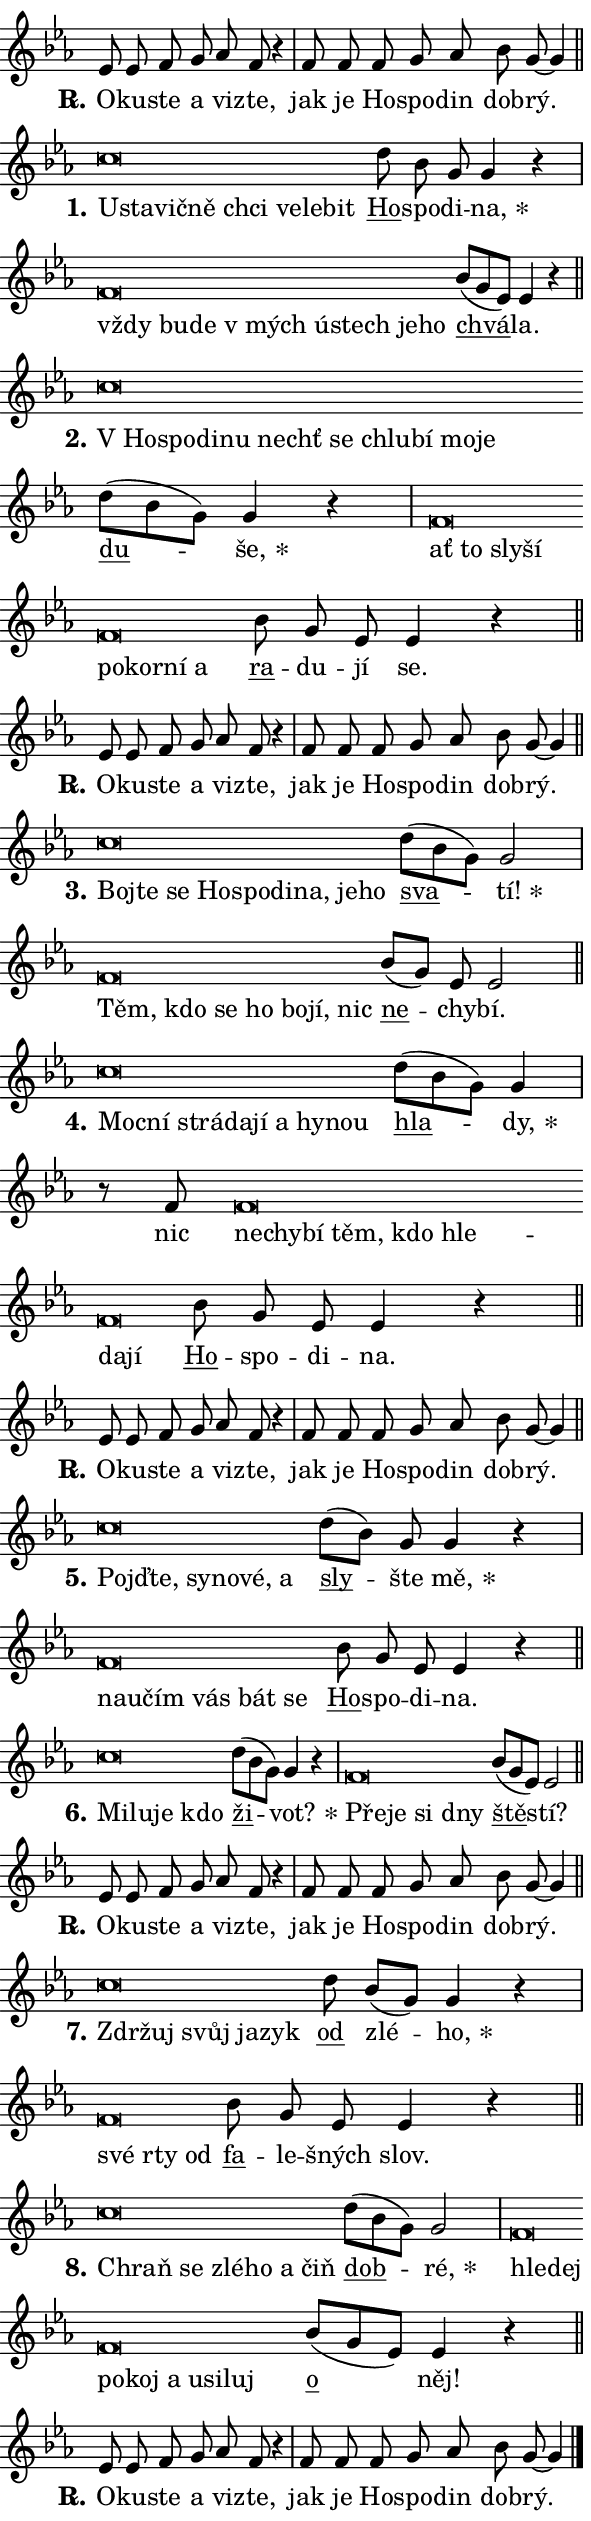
\version "2.24.0"
\header { tagline = "" }
\paper {
  indent = 0\cm
  top-margin = 0\cm
  right-margin = 0.13\cm % to fit lyric hyphens
  bottom-margin = 0\cm
  left-margin = 0\cm
  paper-width = 10\cm
  page-breaking = #ly:one-page-breaking
  system-system-spacing.basic-distance = #11
  score-system-spacing.basic-distance = #11
  ragged-last = ##f
}


%% Author: Thomas Morley
%% https://lists.gnu.org/archive/html/lilypond-user/2020-05/msg00002.html
#(define (line-position grob)
"Returns position of @var[grob} in current system:
   @code{'start}, if at first time-step
   @code{'end}, if at last time-step
   @code{'middle} otherwise
"
  (let* ((col (ly:item-get-column grob))
         (ln (ly:grob-object col 'left-neighbor))
         (rn (ly:grob-object col 'right-neighbor))
         (col-to-check-left (if (ly:grob? ln) ln col))
         (col-to-check-right (if (ly:grob? rn) rn col))
         (break-dir-left
           (and
             (ly:grob-property col-to-check-left 'non-musical #f)
             (ly:item-break-dir col-to-check-left)))
         (break-dir-right
           (and
             (ly:grob-property col-to-check-right 'non-musical #f)
             (ly:item-break-dir col-to-check-right))))
        (cond ((eqv? 1 break-dir-left) 'start)
              ((eqv? -1 break-dir-right) 'end)
              (else 'middle))))

#(define (tranparent-at-line-position vctor)
  (lambda (grob)
  "Relying on @code{line-position} select the relevant enry from @var{vctor}.
Used to determine transparency,"
    (case (line-position grob)
      ((end) (not (vector-ref vctor 0)))
      ((middle) (not (vector-ref vctor 1)))
      ((start) (not (vector-ref vctor 2))))))

noteHeadBreakVisibility =
#(define-music-function (break-visibility)(vector?)
"Makes @code{NoteHead}s transparent relying on @var{break-visibility}"
#{
  \override NoteHead.transparent =
    #(tranparent-at-line-position break-visibility)
#})

#(define delete-ledgers-for-transparent-note-heads
  (lambda (grob)
    "Reads whether a @code{NoteHead} is transparent.
If so this @code{NoteHead} is removed from @code{'note-heads} from
@var{grob}, which is supposed to be @code{LedgerLineSpanner}.
As a result ledgers are not printed for this @code{NoteHead}"
    (let* ((nhds-array (ly:grob-object grob 'note-heads))
           (nhds-list
             (if (ly:grob-array? nhds-array)
                 (ly:grob-array->list nhds-array)
                 '()))
           ;; Relies on the transparent-property being done before
           ;; Staff.LedgerLineSpanner.after-line-breaking is executed.
           ;; This is fragile ...
           (to-keep
             (remove
               (lambda (nhd)
                 (ly:grob-property nhd 'transparent #f))
               nhds-list)))
      ;; TODO find a better method to iterate over grob-arrays, similiar
      ;; to filter/remove etc for lists
      ;; For now rebuilt from scratch
      (set! (ly:grob-object grob 'note-heads)  '())
      (for-each
        (lambda (nhd)
          (ly:pointer-group-interface::add-grob grob 'note-heads nhd))
        to-keep))))

squashNotes = {
  \override NoteHead.X-extent = #'(-0.2 . 0.2)
  \override NoteHead.Y-extent = #'(-0.75 . 0)
  \override NoteHead.stencil =
    #(lambda (grob)
       (let ((pos (ly:grob-property grob 'staff-position)))
         (begin
           (if (< pos -7) (display "ERROR: Lower brevis then expected\n") (display ""))
           (if (<= pos -6) ly:text-interface::print ly:note-head::print))))
}
unSquashNotes = {
  \revert NoteHead.X-extent
  \revert NoteHead.Y-extent
  \revert NoteHead.stencil
}

hideNotes = \noteHeadBreakVisibility #begin-of-line-visible
unHideNotes = \noteHeadBreakVisibility #all-visible

% work-around for resetting accidentals
% https://lilypond.org/doc/v2.23/Documentation/notation/displaying-rhythms#unmetered-music
cadenzaMeasure = {
  \cadenzaOff
  \partial 1024 s1024
  \cadenzaOn
}

#(define-markup-command (accent layout props text) (markup?)
  "Underline accented syllable"
  (interpret-markup layout props
    #{\markup \override #'(offset . 4.3) \underline { #text }#}))

responsum = \markup \concat {
  "R" \hspace #-1.05 \path #0.1 #'((moveto 0 0.07) (lineto 0.9 0.8)) \hspace #0.05 "."
}

spaceSize = #0.6828661417322834 % exact space size for TeX Gyre Schola

\layout {
  \context {
    \Staff
    \remove "Time_signature_engraver"
    \override LedgerLineSpanner.after-line-breaking = #delete-ledgers-for-transparent-note-heads
  }
  \context {
    \Lyrics {
      \override LyricSpace.minimum-distance = \spaceSize
      \override LyricText.font-name = #"TeX Gyre Schola"
      \override LyricText.font-size = 1
      \override StanzaNumber.font-name = #"TeX Gyre Schola Bold"
      \override StanzaNumber.font-size = 1
    }
  }
  \context {
    \Score 
    \override NoteHead.text =
      #(lambda (grob) 
        (let ((pos (ly:grob-property grob 'staff-position)))
          #{\markup {
            \combine
              \halign #-0.55 \raise #(if (= pos -6) 0 0.5) \override #'(thickness . 2) \draw-line #'(3.2 . 0)
              \musicglyph "noteheads.sM1"
          }#}))
  }
}

% magnetic-lyrics.ily
%
%   written by
%     Jean Abou Samra <jean@abou-samra.fr>
%     Werner Lemberg <wl@gnu.org>
%
%   adapted by
%     Jiri Hon <jiri.hon@gmail.com>
%
% Version 2022-Apr-15

% https://www.mail-archive.com/lilypond-user@gnu.org/msg149350.html

#(define (Left_hyphen_pointer_engraver context)
   "Collect syllable-hyphen-syllable occurrences in lyrics and store
them in properties.  This engraver only looks to the left.  For
example, if the lyrics input is @code{foo -- bar}, it does the
following.

@itemize @bullet
@item
Set the @code{text} property of the @code{LyricHyphen} grob between
@q{foo} and @q{bar} to @code{foo}.

@item
Set the @code{left-hyphen} property of the @code{LyricText} grob with
text @q{foo} to the @code{LyricHyphen} grob between @q{foo} and
@q{bar}.
@end itemize

Use this auxiliary engraver in combination with the
@code{lyric-@/text::@/apply-@/magnetic-@/offset!} hook."
   (let ((hyphen #f)
         (text #f))
     (make-engraver
      (acknowledgers
       ((lyric-syllable-interface engraver grob source-engraver)
        (set! text grob)))
      (end-acknowledgers
       ((lyric-hyphen-interface engraver grob source-engraver)
        ;(when (not (grob::has-interface grob 'lyric-space-interface))
          (set! hyphen grob)));)
      ((stop-translation-timestep engraver)
       (when (and text hyphen)
         (ly:grob-set-object! text 'left-hyphen hyphen))
       (set! text #f)
       (set! hyphen #f)))))

#(define (lyric-text::apply-magnetic-offset! grob)
   "If the space between two syllables is less than the value in
property @code{LyricText@/.details@/.squash-threshold}, move the right
syllable to the left so that it gets concatenated with the left
syllable.

Use this function as a hook for
@code{LyricText@/.after-@/line-@/breaking} if the
@code{Left_@/hyphen_@/pointer_@/engraver} is active."
   (let ((hyphen (ly:grob-object grob 'left-hyphen #f)))
     (when hyphen
       (let ((left-text (ly:spanner-bound hyphen LEFT)))
         (when (grob::has-interface left-text 'lyric-syllable-interface)
           (let* ((common (ly:grob-common-refpoint grob left-text X))
                  (this-x-ext (ly:grob-extent grob common X))
                  (left-x-ext
                   (begin
                     ;; Trigger magnetism for left-text.
                     (ly:grob-property left-text 'after-line-breaking)
                     (ly:grob-extent left-text common X)))
                  ;; `delta` is the gap width between two syllables.
                  (delta (- (interval-start this-x-ext)
                            (interval-end left-x-ext)))
                  (details (ly:grob-property grob 'details))
                  (threshold (assoc-get 'squash-threshold details 0.2)))
             (when (< delta threshold)
               (let* (;; We have to manipulate the input text so that
                      ;; ligatures crossing syllable boundaries are not
                      ;; disabled.  For languages based on the Latin
                      ;; script this is essentially a beautification.
                      ;; However, for non-Western scripts it can be a
                      ;; necessity.
                      (lt (ly:grob-property left-text 'text))
                      (rt (ly:grob-property grob 'text))
                      (is-space (grob::has-interface hyphen 'lyric-space-interface))
                      (space (if is-space " " ""))
                      (extra-delta (if is-space spaceSize 0))
                      ;; Append new syllable.
                      (ltrt-space (if (and (string? lt) (string? rt))
                                (string-append lt space rt)
                                (make-concat-markup (list lt space rt))))
                      ;; Right-align `ltrt` to the right side.
                      (ltrt-space-markup (grob-interpret-markup
                               grob
                               (make-translate-markup
                                (cons (interval-length this-x-ext) 0)
                                (make-right-align-markup ltrt-space)))))
                 (begin
                   ;; Don't print `left-text`.
                   (ly:grob-set-property! left-text 'stencil #f)
                   ;; Set text and stencil (which holds all collected
                   ;; syllables so far) and shift it to the left.
                   (ly:grob-set-property! grob 'text ltrt-space)
                   (ly:grob-set-property! grob 'stencil ltrt-space-markup)
                   (ly:grob-translate-axis! grob (- (- delta extra-delta)) X))))))))))


#(define (lyric-hyphen::displace-bounds-first grob)
   ;; Make very sure this callback isn't triggered too early.
   (let ((left (ly:spanner-bound grob LEFT))
         (right (ly:spanner-bound grob RIGHT)))
     (ly:grob-property left 'after-line-breaking)
     (ly:grob-property right 'after-line-breaking)
     (ly:lyric-hyphen::print grob)))

squashThreshold = #0.4

\layout {
  \context {
    \Lyrics
    \consists #Left_hyphen_pointer_engraver
    \override LyricText.after-line-breaking =
      #lyric-text::apply-magnetic-offset!
    \override LyricHyphen.stencil = #lyric-hyphen::displace-bounds-first
    \override LyricText.details.squash-threshold = \squashThreshold
    \override LyricHyphen.minimum-distance = 0
    \override LyricHyphen.minimum-length = \squashThreshold
  }
}

squashText = \override LyricText.details.squash-threshold = 9999
unSquashText = \override LyricText.details.squash-threshold = \squashThreshold

leftText = \override LyricText.self-alignment-X = #LEFT
unLeftText = \revert LyricText.self-alignment-X

starOffset = #(lambda (grob) 
                (let ((x_offset (ly:self-alignment-interface::aligned-on-x-parent grob)))
                  (if (= x_offset 0) 0 (+ x_offset 1.2))))

star = #(define-music-function (syllable)(string?)
"Append star separator at the end of a syllable"
#{
  \once \override LyricText.X-offset = #starOffset
  \lyricmode { \markup {
    #syllable
    \override #'((font-name . "TeX Gyre Schola Bold")) \hspace #0.2 \lower #0.65 \larger "*"
  } }
#})

starAccent = #(define-music-function (syllable)(string?)
"Append star separator at the end of a syllable and make accent"
#{
  \once \override LyricText.X-offset = #starOffset
  \lyricmode { \markup {
    \accent #syllable
    \override #'((font-name . "TeX Gyre Schola Bold")) \hspace #0.2 \lower #0.65 \larger "*"
  } }
#})

breath = #(define-music-function (syllable)(string?)
"Append breathing indicator at the end of a syllable"
#{
  \lyricmode { \markup { #syllable "+" } }
#})

optionalBreath = #(define-music-function (syllable)(string?)
"Append optional breathing indicator at the end of a syllable"
#{
  \lyricmode { \markup { #syllable "(+)" } }
#})


\score {
    <<
        \new Voice = "melody" { \cadenzaOn \key es \major \relative { es'8 es f g as f r4 \cadenzaMeasure \bar "|" f8 f \bar "" f g as \bar "" bes g~ g4 \cadenzaMeasure \bar "||" \break } }
        \new Lyrics \lyricsto "melody" { \lyricmode { \set stanza = \responsum
O -- ku -- ste a vi -- zte, jak je Ho -- spo -- din dob -- rý. } }
    >>
    \layout {}
}

\score {
    <<
        \new Voice = "melody" { \cadenzaOn \key es \major \relative { \squashNotes c''\breve*1/16 \hideNotes \breve*1/16 \bar "" \breve*1/16 \bar "" \breve*1/16 \bar "" \breve*1/16 \bar "" \breve*1/16 \bar "" \breve*1/16 \breve*1/16 \bar "" \unHideNotes \unSquashNotes \bar "" d8 bes g g4 r \cadenzaMeasure \bar "|" \squashNotes f\breve*1/16 \hideNotes \breve*1/16 \bar "" \breve*1/16 \bar "" \breve*1/16 \bar "" \breve*1/16 \bar "" \breve*1/16 \bar "" \breve*1/16 \breve*1/16 \bar "" \unHideNotes \unSquashNotes \bar "" bes8[( g es)] es4 r \cadenzaMeasure \bar "||" \break } }
        \new Lyrics \lyricsto "melody" { \lyricmode { \set stanza = "1."
\leftText U -- \squashText sta -- vič -- ně chci ve -- le -- bit \unLeftText \unSquashText \markup \accent Ho -- spo -- di -- \star na, \leftText vždy \squashText bu -- de "v mých" ú -- stech je -- ho \unLeftText \unSquashText \markup \accent chvá -- la. } }
    >>
    \layout {}
}

\score {
    <<
        \new Voice = "melody" { \cadenzaOn \key es \major \relative { \squashNotes c''\breve*1/16 \hideNotes \breve*1/16 \bar "" \breve*1/16 \bar "" \breve*1/16 \bar "" \breve*1/16 \bar "" \breve*1/16 \bar "" \breve*1/16 \bar "" \breve*1/16 \bar "" \breve*1/16 \breve*1/16 \bar "" \unHideNotes \unSquashNotes \bar "" d8[( bes g)] g4 r \cadenzaMeasure \bar "|" \squashNotes f\breve*1/16 \hideNotes \breve*1/16 \bar "" \breve*1/16 \bar "" \breve*1/16 \bar "" \breve*1/16 \bar "" \breve*1/16 \bar "" \breve*1/16 \breve*1/16 \bar "" \unHideNotes \unSquashNotes \bar "" bes8 g es es4 r \cadenzaMeasure \bar "||" \break } }
        \new Lyrics \lyricsto "melody" { \lyricmode { \set stanza = "2."
\leftText "V Ho" -- \squashText spo -- di -- nu nechť se chlu -- bí mo -- je \unLeftText \unSquashText \markup \accent du -- \star še, \leftText ať \squashText to sly -- ší po -- kor -- ní a \unLeftText \unSquashText \markup \accent ra -- du -- jí se. } }
    >>
    \layout {}
}

\score {
    <<
        \new Voice = "melody" { \cadenzaOn \key es \major \relative { es'8 es f g as f r4 \cadenzaMeasure \bar "|" f8 f \bar "" f g as \bar "" bes g~ g4 \cadenzaMeasure \bar "||" \break } }
        \new Lyrics \lyricsto "melody" { \lyricmode { \set stanza = \responsum
O -- ku -- ste a vi -- zte, jak je Ho -- spo -- din dob -- rý. } }
    >>
    \layout {}
}

\score {
    <<
        \new Voice = "melody" { \cadenzaOn \key es \major \relative { \squashNotes c''\breve*1/16 \hideNotes \breve*1/16 \bar "" \breve*1/16 \bar "" \breve*1/16 \bar "" \breve*1/16 \bar "" \breve*1/16 \bar "" \breve*1/16 \bar "" \breve*1/16 \breve*1/16 \bar "" \unHideNotes \unSquashNotes \bar "" d8[( bes g)] g2 \cadenzaMeasure \bar "|" \squashNotes f\breve*1/16 \hideNotes \breve*1/16 \bar "" \breve*1/16 \bar "" \breve*1/16 \bar "" \breve*1/16 \bar "" \breve*1/16 \breve*1/16 \bar "" \unHideNotes \unSquashNotes \bar "" bes8[( g)] es es2 \cadenzaMeasure \bar "||" \break } }
        \new Lyrics \lyricsto "melody" { \lyricmode { \set stanza = "3."
\leftText Boj -- \squashText te se Ho -- spo -- di -- na, je -- ho \unLeftText \unSquashText \markup \accent sva -- \star tí! \leftText Těm, \squashText kdo se ho bo -- jí, nic \unLeftText \unSquashText \markup \accent ne -- chy -- bí. } }
    >>
    \layout {}
}

\score {
    <<
        \new Voice = "melody" { \cadenzaOn \key es \major \relative { \squashNotes c''\breve*1/16 \hideNotes \breve*1/16 \bar "" \breve*1/16 \bar "" \breve*1/16 \bar "" \breve*1/16 \bar "" \breve*1/16 \bar "" \breve*1/16 \breve*1/16 \bar "" \unHideNotes \unSquashNotes \bar "" d8[( bes g)] g4 \cadenzaMeasure \bar "|" r8 f8 \squashNotes f\breve*1/16 \hideNotes \breve*1/16 \bar "" \breve*1/16 \bar "" \breve*1/16 \bar "" \breve*1/16 \bar "" \breve*1/16 \bar "" \breve*1/16 \breve*1/16 \bar "" \unHideNotes \unSquashNotes \bar "" bes8 g es es4 r \cadenzaMeasure \bar "||" \break } }
        \new Lyrics \lyricsto "melody" { \lyricmode { \set stanza = "4."
\leftText Moc -- \squashText ní strá -- da -- jí a hy -- nou \unLeftText \unSquashText \markup \accent hla -- \star dy, nic \leftText ne -- \squashText chy -- bí těm, kdo hle -- da -- jí \unLeftText \unSquashText \markup \accent Ho -- spo -- di -- na. } }
    >>
    \layout {}
}

\score {
    <<
        \new Voice = "melody" { \cadenzaOn \key es \major \relative { es'8 es f g as f r4 \cadenzaMeasure \bar "|" f8 f \bar "" f g as \bar "" bes g~ g4 \cadenzaMeasure \bar "||" \break } }
        \new Lyrics \lyricsto "melody" { \lyricmode { \set stanza = \responsum
O -- ku -- ste a vi -- zte, jak je Ho -- spo -- din dob -- rý. } }
    >>
    \layout {}
}

\score {
    <<
        \new Voice = "melody" { \cadenzaOn \key es \major \relative { \squashNotes c''\breve*1/16 \hideNotes \breve*1/16 \bar "" \breve*1/16 \bar "" \breve*1/16 \bar "" \breve*1/16 \breve*1/16 \bar "" \unHideNotes \unSquashNotes \bar "" d8[( bes)] g g4 r \cadenzaMeasure \bar "|" \squashNotes f\breve*1/16 \hideNotes \breve*1/16 \bar "" \breve*1/16 \bar "" \breve*1/16 \bar "" \breve*1/16 \breve*1/16 \bar "" \unHideNotes \unSquashNotes \bar "" bes8 g es es4 r \cadenzaMeasure \bar "||" \break } }
        \new Lyrics \lyricsto "melody" { \lyricmode { \set stanza = "5."
\leftText Pojď -- \squashText te, sy -- no -- vé, a \unLeftText \unSquashText \markup \accent sly -- šte \star mě, \leftText na -- \squashText u -- čím vás bát se \unLeftText \unSquashText \markup \accent Ho -- spo -- di -- na. } }
    >>
    \layout {}
}

\score {
    <<
        \new Voice = "melody" { \cadenzaOn \key es \major \relative { \squashNotes c''\breve*1/16 \hideNotes \breve*1/16 \bar "" \breve*1/16 \breve*1/16 \bar "" \unHideNotes \unSquashNotes \bar "" d8[( bes g)] g4 r \cadenzaMeasure \bar "|" \squashNotes f\breve*1/16 \hideNotes \breve*1/16 \bar "" \breve*1/16 \breve*1/16 \bar "" \unHideNotes \unSquashNotes \bar "" bes8[( g es)] es2 \cadenzaMeasure \bar "||" \break } }
        \new Lyrics \lyricsto "melody" { \lyricmode { \set stanza = "6."
\leftText Mi -- \squashText lu -- je kdo \unLeftText \unSquashText \markup \accent ži -- \star vot? \leftText Pře -- \squashText je si dny \unLeftText \unSquashText \markup \accent ště -- stí? } }
    >>
    \layout {}
}

\score {
    <<
        \new Voice = "melody" { \cadenzaOn \key es \major \relative { es'8 es f g as f r4 \cadenzaMeasure \bar "|" f8 f \bar "" f g as \bar "" bes g~ g4 \cadenzaMeasure \bar "||" \break } }
        \new Lyrics \lyricsto "melody" { \lyricmode { \set stanza = \responsum
O -- ku -- ste a vi -- zte, jak je Ho -- spo -- din dob -- rý. } }
    >>
    \layout {}
}

\score {
    <<
        \new Voice = "melody" { \cadenzaOn \key es \major \relative { \squashNotes c''\breve*1/16 \hideNotes \breve*1/16 \bar "" \breve*1/16 \bar "" \breve*1/16 \breve*1/16 \bar "" \unHideNotes \unSquashNotes \bar "" d8 bes[( g)] g4 r \cadenzaMeasure \bar "|" \squashNotes f\breve*1/16 \hideNotes \breve*1/16 \breve*1/16 \bar "" \unHideNotes \unSquashNotes \bar "" bes8 g es es4 r \cadenzaMeasure \bar "||" \break } }
        \new Lyrics \lyricsto "melody" { \lyricmode { \set stanza = "7."
\leftText Zdr -- \squashText žuj svůj ja -- zyk \unLeftText \unSquashText \markup \accent od zlé -- \star ho, \leftText své \squashText rty od \unLeftText \unSquashText \markup \accent fa -- le -- šných slov. } }
    >>
    \layout {}
}

\score {
    <<
        \new Voice = "melody" { \cadenzaOn \key es \major \relative { \squashNotes c''\breve*1/16 \hideNotes \breve*1/16 \bar "" \breve*1/16 \bar "" \breve*1/16 \bar "" \breve*1/16 \breve*1/16 \bar "" \unHideNotes \unSquashNotes \bar "" d8[( bes g)] g2 \cadenzaMeasure \bar "|" \squashNotes f\breve*1/16 \hideNotes \breve*1/16 \bar "" \breve*1/16 \bar "" \breve*1/16 \bar "" \breve*1/16 \bar "" \breve*1/16 \bar "" \breve*1/16 \breve*1/16 \bar "" \unHideNotes \unSquashNotes \bar "" bes8[( g es)] es4 r \cadenzaMeasure \bar "||" \break } }
        \new Lyrics \lyricsto "melody" { \lyricmode { \set stanza = "8."
\leftText Chraň \squashText se zlé -- ho a čiň \unLeftText \unSquashText \markup \accent dob -- \star ré, \leftText hle -- \squashText dej po -- koj a u -- si -- luj \unLeftText \unSquashText \markup \accent o něj! } }
    >>
    \layout {}
}

\score {
    <<
        \new Voice = "melody" { \cadenzaOn \key es \major \relative { es'8 es f g as f r4 \cadenzaMeasure \bar "|" f8 f \bar "" f g as \bar "" bes g~ g4 \cadenzaMeasure \bar "||" \break } \bar "|." }
        \new Lyrics \lyricsto "melody" { \lyricmode { \set stanza = \responsum
O -- ku -- ste a vi -- zte, jak je Ho -- spo -- din dob -- rý. } }
    >>
    \layout {}
}
